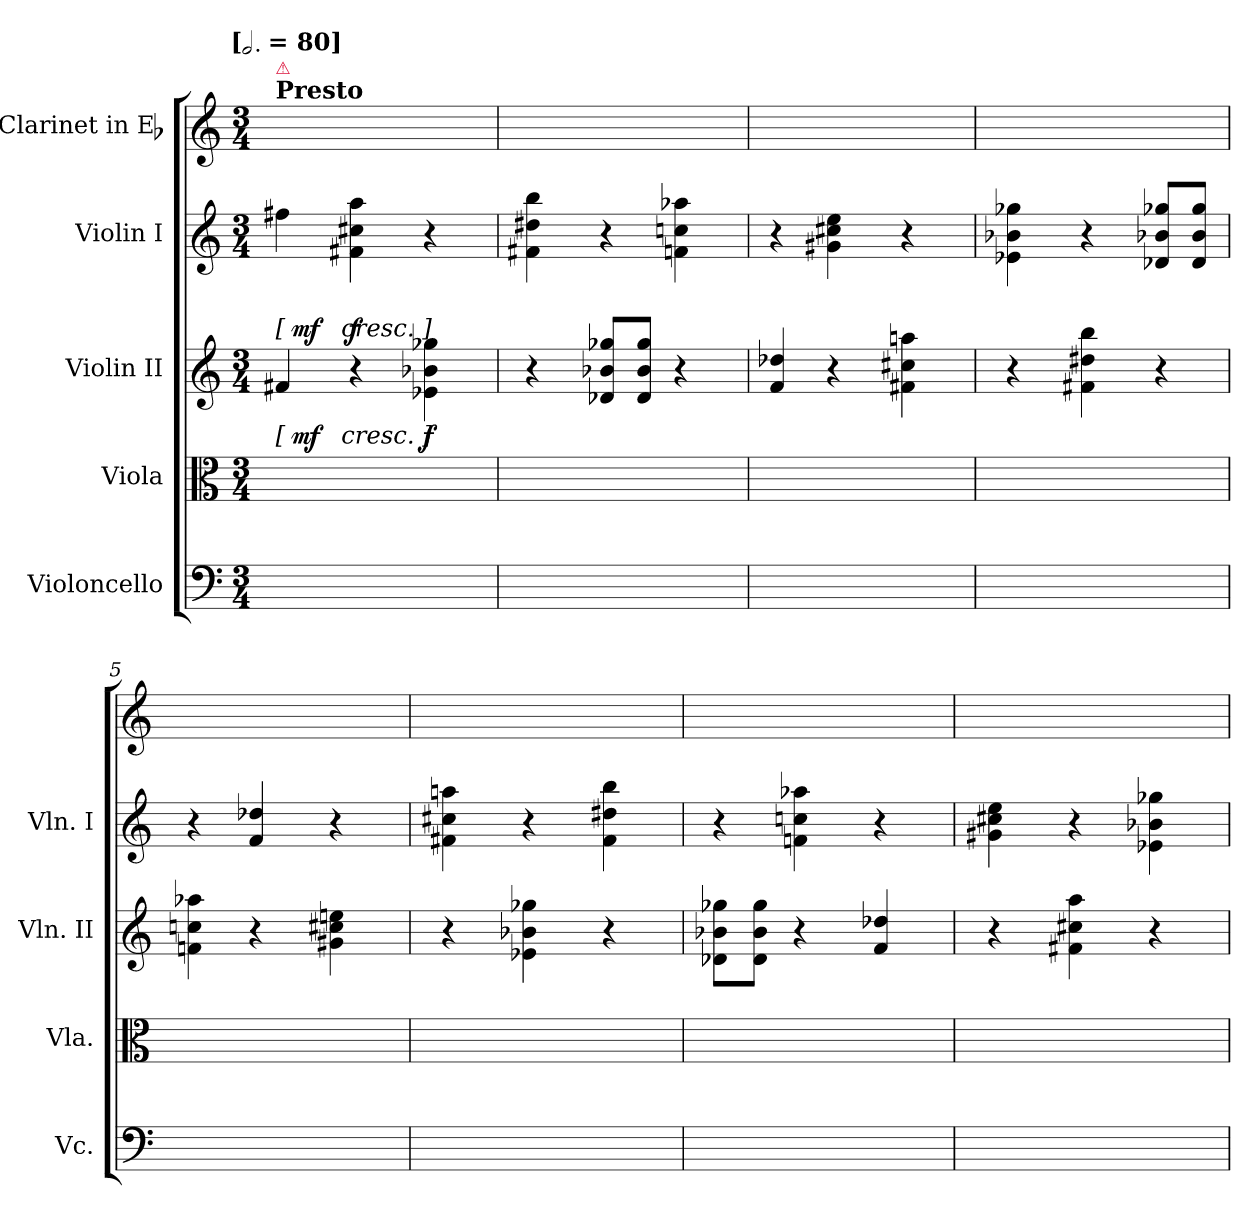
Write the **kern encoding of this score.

**kern	**kern	**kern	**dynam	**kern	**dynam	**kern
*part5	*part4	*part3	*part3	*part2	*part2	*part1
*staff5	*staff4	*staff3	*staff3	*staff2	*staff2	*staff1
*I"Violoncello	*I"Viola	*I"Violin II	*	*I"Violin I	*	*I"Clarinet in Eb
*I'Vc.	*I'Vla.	*I'Vln. II	*	*I'Vln. I	*	*
*clefF4	*clefC3	*clefG2	*	*clefG2	*	*clefG2
*	*	*	*	*	*	*ITrd-2c-3
*k[]	*k[]	*k[]	*	*k[]	*	*k[b-e-a-]
!!LO:TX:omd:t=[[half-dot] = 80]
*M3/4	*M3/4	*M3/4	*	*M3/4	*	*M3/4
*MM240	*MM240	*MM240	*	*MM240	*	*MM240
=1	=1	=1	=1	=1	=1	=1
!	!	!	!	!	!	!LO:TX:a:B:t=Presto
!	!	!	!	!	!	!LO:TX:a:color=crimson:t=⚠
!	!	!	!LO:DY:t=[ %s cresc. ]	!	!LO:DY:t=[ %s cresc. ]	!
8ryy	8ryy	4f#X	mf	4ff#X	mf	4ryy
8ryy	8ryy	.	.	.	.	.
8ryy	8ryy	4r	.	4f#X 4cc#X 4aa	f	4ryy
8ryy	8ryy	.	.	.	.	.
8ryy	8ryy	4e-X 4b-X 4gg-X	f	4r	.	8ryy
8ryy	8ryy	.	.	.	.	8ryy
=2	=2	=2	=2	=2	=2	=2
8ryy	8ryy	4r	.	4f#X 4dd#X 4bb	.	2ryy
8ryy	8ryy	.	.	.	.	.
8ryy	8ryy	8d-X/ 8b-X/ 8gg-X/L	.	4r	.	.
8ryy	8ryy	8d- 8b- 8gg-J	.	.	.	.
8ryy	8ryy	4r	.	4fn 4ccn 4aa-X	.	8ryy
8ryy	8ryy	.	.	.	.	8ryy
=3	=3	=3	=3	=3	=3	=3
4ryy	4ryy	4f 4dd-X	.	4r	.	2ryy
8ryy	8ryy	4r	.	4g#X 4cc#X 4ee	.	.
8ryy	8ryy	.	.	.	.	.
8ryy	8ryy	4f#X 4cc#X 4aan	.	4r	.	8ryy
8ryy	8ryy	.	.	.	.	8ryy
=4	=4	=4	=4	=4	=4	=4
8ryy	8ryy	4r	.	4e-X 4b-X 4gg-X	.	8ryy
8ryy	8ryy	.	.	.	.	8ryy
8ryy	8ryy	4f#X 4dd#X 4bb	.	4r	.	8ryy
8ryy	8ryy	.	.	.	.	8ryy
8ryy	8ryy	4r	.	8d-X/ 8b-X/ 8gg-X/L	.	8ryy
8ryy	8ryy	.	.	8d- 8b- 8gg-J	.	8ryy
=5	=5	=5	=5	=5	=5	=5
4ryy	4ryy	4fn 4ccn 4aa-X	.	4r	.	4ryy
8ryy	8ryy	4r	.	4f 4dd-X	.	8ryy
8ryy	8ryy	.	.	.	.	8ryy
8ryy	8ryy	4g#X 4cc#X 4een	.	4r	.	4ryy
8ryy	8ryy	.	.	.	.	.
=6	=6	=6	=6	=6	=6	=6
8ryy	8ryy	4r	.	4f#X 4cc#X 4aan	.	4ryy
8ryy	8ryy	.	.	.	.	.
8ryy	8ryy	4e-X 4b-X 4gg-X	.	4r	.	8ryy
8ryy	8ryy	.	.	.	.	8ryy
8ryy	8ryy	4r	.	4f# 4dd#X 4bb	.	4ryy
8ryy	8ryy	.	.	.	.	.
=7	=7	=7	=7	=7	=7	=7
4ryy	4ryy	8d-X 8b-X 8gg-XL	.	4r	.	4ryy
.	.	8d- 8b- 8gg-J	.	.	.	.
8ryy	8ryy	4r	.	4fn 4ccn 4aa-X	.	8ryy
8ryy	8ryy	.	.	.	.	8ryy
8ryy	8ryy	4f 4dd-X	.	4r	.	8ryy
8ryy	8ryy	.	.	.	.	8ryy
=8	=8	=8	=8	=8	=8	=8
8ryy	8ryy	4r	.	4g#X 4cc#X 4ee	.	8ryy
8ryy	8ryy	.	.	.	.	8ryy
8ryy	8ryy	4f#X 4cc#X 4aa	.	4r	.	8ryy
8ryy	8ryy	.	.	.	.	8ryy
8ryy	8ryy	4r	.	4e-X 4b-X 4gg-X	.	4ryy
8ryy	8ryy	.	.	.	.	.
=	=	=	=	=	=	=
*-	*-	*-	*-	*-	*-	*-
